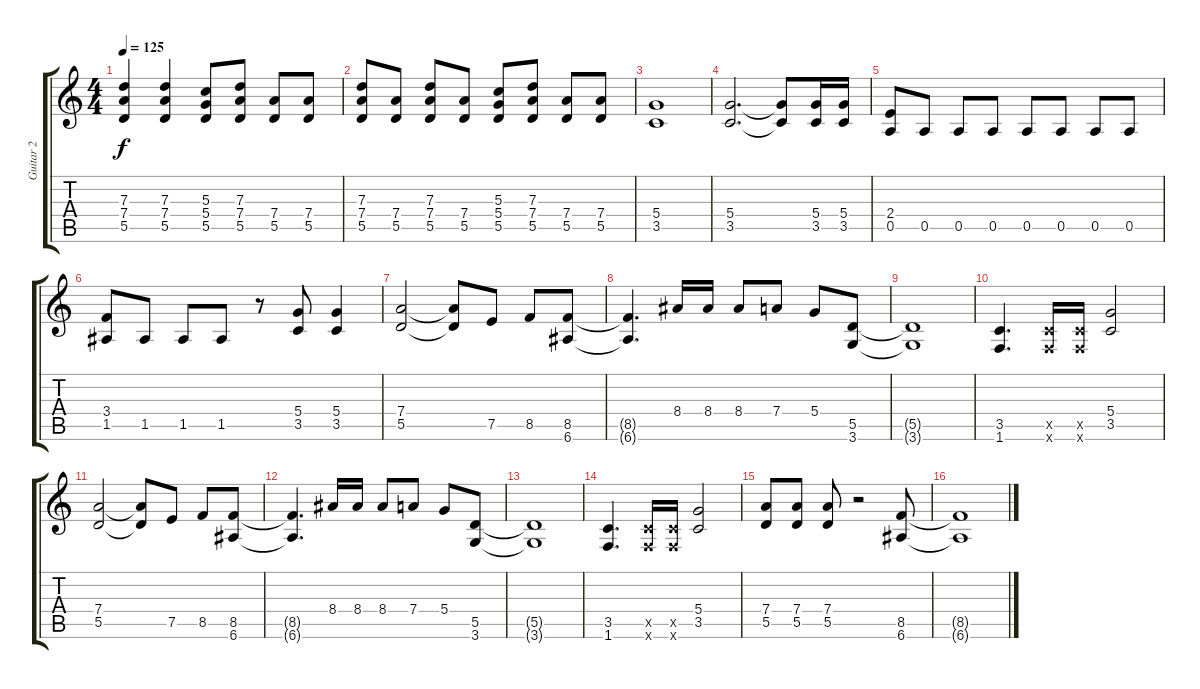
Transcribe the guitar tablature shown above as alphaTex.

\track ("Guitar 2" "Guitar 2") {instrument distortionguitar}
\staff {score tabs}
\tuning (E4 B3 G3 D3 A2 E2) {hide}
\ts (4 4)
\tempo 125
\clef g2
\ks c
(7.3 7.4 5.5).4{dy f} (7.3 7.4 5.5).4 (5.3 5.4 5.5).8 (7.3 7.4 5.5).8 (7.4 5.5).8 (7.4 5.5).8 |
(7.3 7.4 5.5).8 (7.4 5.5).8 (7.3 7.4 5.5).8 (7.4 5.5).8 (5.3 5.4 5.5).8 (7.3 7.4 5.5).8 (7.4 5.5).8 (7.4 5.5).8 |
(5.4 3.5).1 |
(5.4 3.5).2{d} (5.4{t} 3.5{t}).8 (5.4 3.5).16 (5.4 3.5).16 |
(2.4 0.5).8 0.5.8 0.5.8 0.5.8 0.5.8 0.5.8 0.5.8 0.5.8 |
(3.4 1.5).8 1.5.8 1.5.8 1.5.8 r.8 (5.4 3.5).8 (5.4 3.5).4 |
(7.4 5.5).2 (7.4{t} 5.5{t}).8 7.5.8 8.5.8 (8.5 6.6).8 |
(8.5{t} 6.6{t}).4{d} 8.4.16 8.4.16 8.4.8 7.4.8 5.4.8 (5.5 3.6).8 |
(5.5{t} 3.6{t}).1 |
(3.5 1.6).4{d} (3.5{x} 1.6{x}).16 (3.5{x} 1.6{x}).16 (5.4 3.5).2 |
(7.4 5.5).2 (7.4{t} 5.5{t}).8 7.5.8 8.5.8 (8.5 6.6).8 |
(8.5{t} 6.6{t}).4{d} 8.4.16 8.4.16 8.4.8 7.4.8 5.4.8 (5.5 3.6).8 |
(5.5{t} 3.6{t}).1 |
(3.5 1.6).4{d} (3.5{x} 1.6{x}).16 (3.5{x} 1.6{x}).16 (5.4 3.5).2 |
(7.4 5.5).8 (7.4 5.5).8 (7.4 5.5).8 r.2 (8.5 6.6).8 |
(8.5{t} 6.6{t}).1
